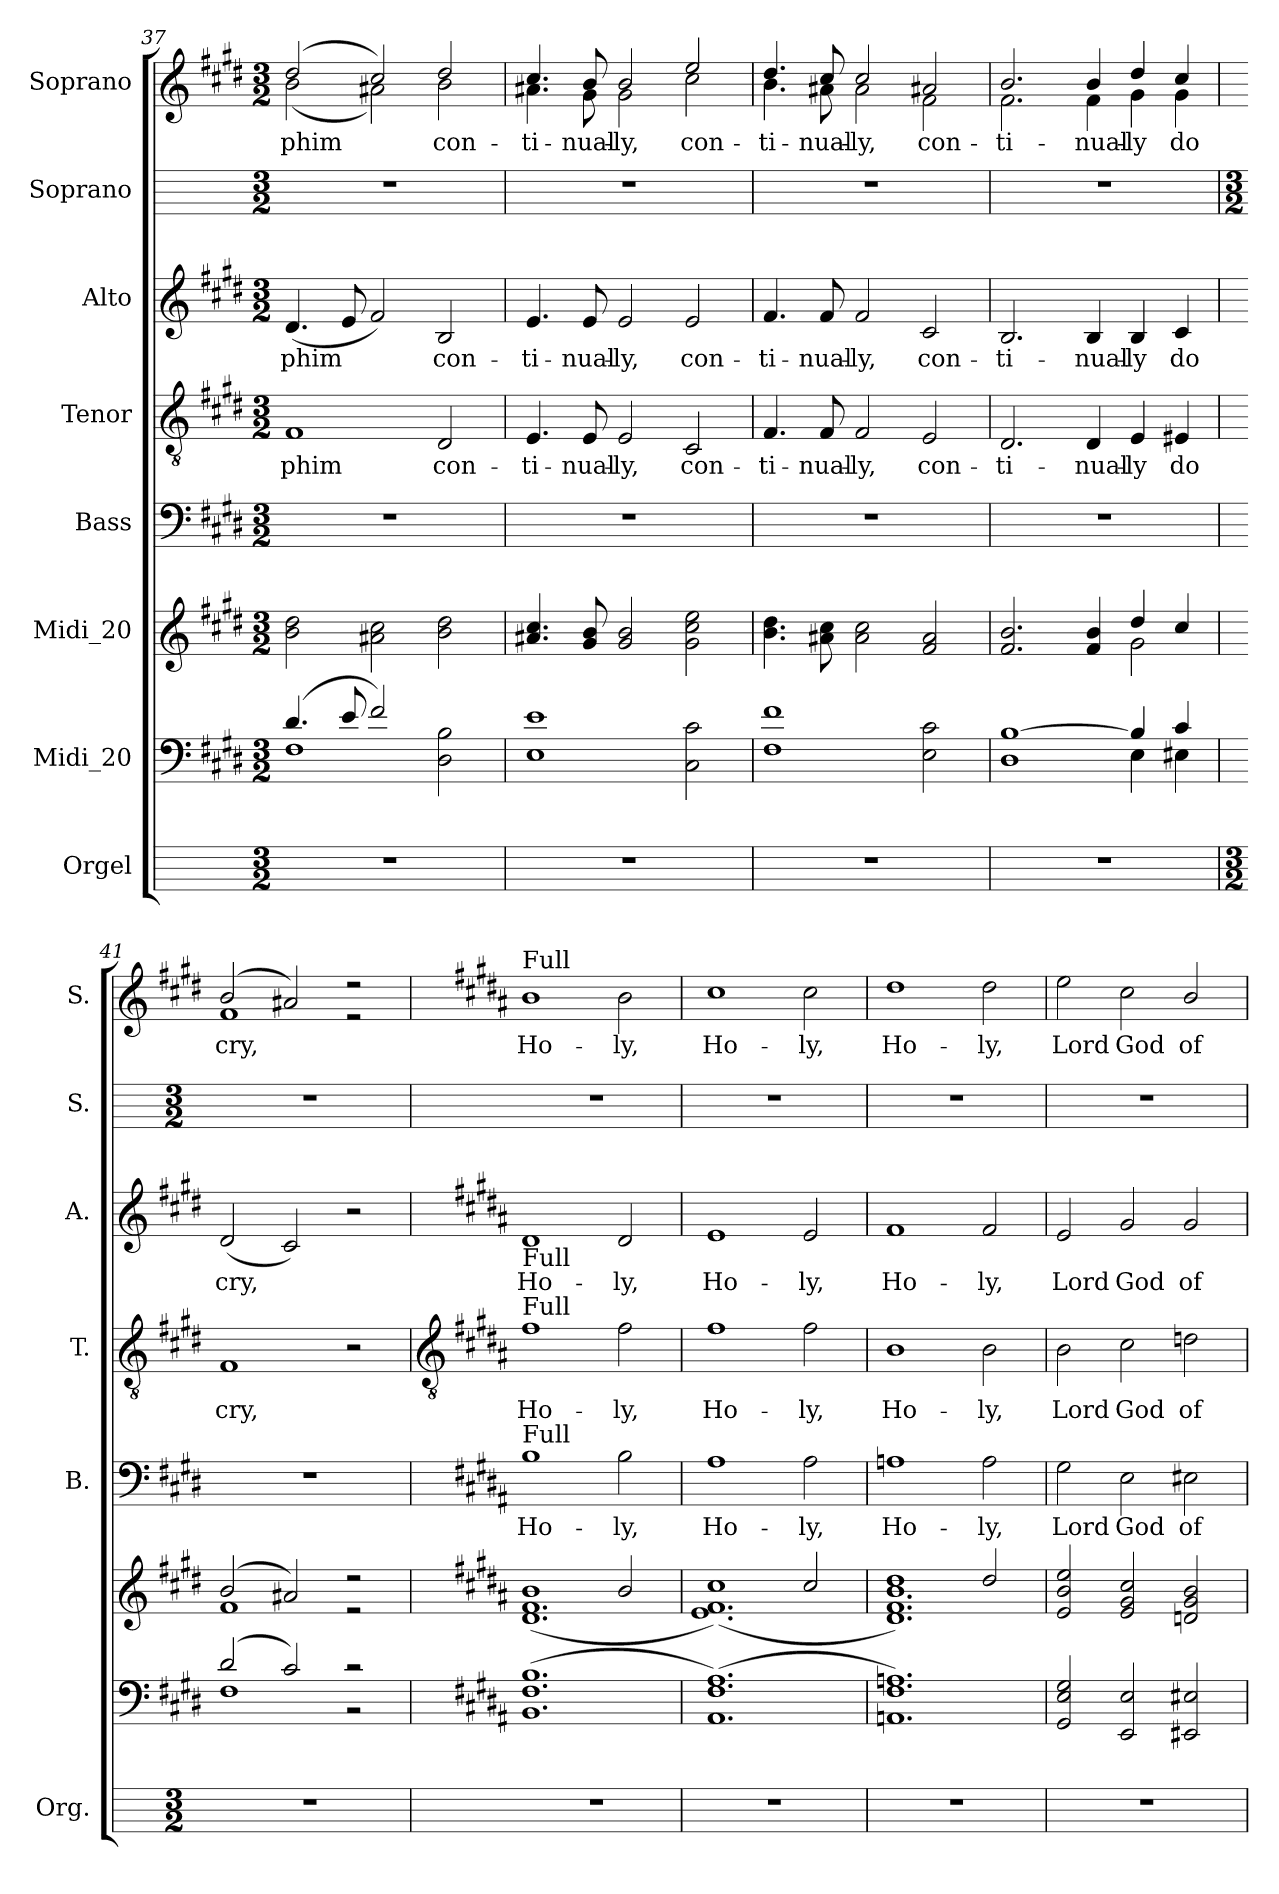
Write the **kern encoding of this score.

**kern	**kern	**kern	**kern	**text	**kern	**text	**kern	**text	**kern	**kern	**text
*part8	*part7	*part6	*part5	*part5	*part4	*part4	*part3	*part3	*part2	*part1	*part1
*staff8	*staff7	*staff6	*staff5	*staff5	*staff4	*staff4	*staff3	*staff3	*staff2	*staff1	*staff1
*I"Orgel	*I"Midi_20	*I"Midi_20	*I"Bass	*	*I"Tenor	*	*I"Alto	*	*I"Soprano	*I"Soprano	*
*I'Org.	*	*	*I'B.	*	*I'T.	*	*I'A.	*	*I'S.	*I'S.	*
*	*clefF4	*clefG2	*clefF4	*	*clefGv2	*	*clefG2	*	*	*clefG2	*
*	*k[f#c#g#d#]	*k[f#c#g#d#]	*k[f#c#g#d#]	*	*k[f#c#g#d#]	*	*k[f#c#g#d#]	*	*	*k[f#c#g#d#]	*
*	*E:	*E:	*E:	*	*E:	*	*E:	*	*	*E:	*
*M3/2	*M3/2	*M3/2	*M3/2	*	*M3/2	*	*M3/2	*	*M3/2	*M3/2	*
=37	=37	=37	=37	=37	=37	=37	=37	=37	=37	=37	=37
*	*^	*^	*	*	*	*	*	*	*	*	*
!	!	!	!	!	!LO:N:vis=1	!	!	!LO:LY:b	!	!LO:LY:b	!	!	!LO:LY:b
*	*	*	*	*	*	*	*	*	*	*	*	*^	*
1.r	(>4.d#/	1F#\	2b\ 2dd#\	1.ryy	1.r	.	1F#	-phim	(<4.d#	-phim	1.r	(>2dd#/	(<2b\	phim
.	8e/	.	.	.	.	.	.	.	8e	.	.	.	.	.
.	2f#/)	.	2a#X\ 2cc#\	.	.	.	.	.	2f#)	.	.	2cc#/)	2a#X\)	.
!	!	!	!	!	!	!	!	!LO:LY:b	!	!LO:LY:b	!	!	!	!LO:LY:b
.	2D#\ 2B\	2ryy	2b\ 2dd#\	.	.	.	2D#	con-	2B	con-	.	2dd#/	2b\	con-
=38	=38	=38	=38	=38	=38	=38	=38	=38	=38	=38	=38	=38	=38	=38
!	!	!	!	!	!LO:N:vis=1	!	!	!LO:LY:b	!	!LO:LY:b	!	!	!	!LO:LY:b
1.r	1E\ 1e\	1.ryy	4.a#X/ 4.cc#/	1.ryy	1.r	.	4.E	-ti-	4.e	-ti-	1.r	4.cc#/	4.a#X\	-ti-
!	!	!	!	!	!	!	!	!LO:LY:b	!	!LO:LY:b	!	!	!	!LO:LY:b
.	.	.	8g#/ 8b/	.	.	.	8E	-nual-	8e	-nual-	.	8b/	8g#\	-nual-
!	!	!	!	!	!	!	!	!LO:LY:b	!	!LO:LY:b	!	!	!	!LO:LY:b
.	.	.	2g#/ 2b/	.	.	.	2E	-ly,	2e	-ly,	.	2b/	2g#\	-ly,
!	!	!	!	!	!	!	!	!LO:LY:b	!	!LO:LY:b	!	!	!	!LO:LY:b
.	2C#\ 2c#\	.	2g#\ 2cc#\ 2ee\	.	.	.	2C#	con-	2e	con-	.	2ee/	2cc#\	con-
=39	=39	=39	=39	=39	=39	=39	=39	=39	=39	=39	=39	=39	=39	=39
!	!	!	!	!	!LO:N:vis=1	!	!	!LO:LY:b	!	!LO:LY:b	!	!	!	!LO:LY:b
1.r	1F#\ 1f#\	1.ryy	4.b\ 4.dd#\	1.ryy	1.r	.	4.F#	-ti-	4.f#	-ti-	1.r	4.dd#/	4.b\	-ti-
!	!	!	!	!	!	!	!	!LO:LY:b	!	!LO:LY:b	!	!	!	!LO:LY:b
.	.	.	8a#X\ 8cc#\	.	.	.	8F#	-nual-	8f#	-nual-	.	8cc#/	8a#X\	-nual-
!	!	!	!	!	!	!	!	!LO:LY:b	!	!LO:LY:b	!	!	!	!LO:LY:b
.	.	.	2a#\ 2cc#\	.	.	.	2F#	-ly,	2f#	-ly,	.	2cc#/	2a#\	-ly,
!	!	!	!	!	!	!	!	!LO:LY:b	!	!LO:LY:b	!	!	!	!LO:LY:b
.	2E\ 2c#\	.	2f#/ 2a#/	.	.	.	2E	con-	2c#	con-	.	2a#X/	2f#\	con-
=40	=40	=40	=40	=40	=40	=40	=40	=40	=40	=40	=40	=40	=40	=40
!	!	!	!	!	!LO:N:vis=1	!	!	!LO:LY:b	!	!LO:LY:b	!	!	!	!LO:LY:b
1.r	[1B/	1D#\	2.f#/ 2.b/	1ryy	1.r	.	2.D#	-ti-	2.B	-ti-	1.r	2.b/	2.f#\	-ti-
!	!	!	!	!	!	!	!	!LO:LY:b	!	!LO:LY:b	!	!	!	!LO:LY:b
.	.	.	4f#/ 4b/	.	.	.	4D#	-nual-	4B	-nual-	.	4b/	4f#\	-nual-
!	!	!	!	!	!	!	!	!LO:LY:b	!	!LO:LY:b	!	!	!	!LO:LY:b
.	4B/]	4E\	4dd#/	2g#\	.	.	4E	-ly	4B	-ly	.	4dd#/	4g#\	-ly
!	!	!	!	!	!	!	!	!LO:LY:b	!	!LO:LY:b	!	!	!	!LO:LY:b
.	4c#/	4E#X\	4cc#/	.	.	.	4E#X	do	4c#	do	.	4cc#/	4g#\	do
!!LO:LB:g=z	!!
=41	=41	=41	=41	=41	=41	=41	=41	=41	=41	=41	=41	=41	=41	=41
*M3/2	*	*	*	*	*	*	*	*	*	*	*M3/2	*	*	*
!	!	!	!	!	!LO:N:vis=1	!	!	!LO:LY:b	!	!LO:LY:b	!	!	!	!LO:LY:b
1.r	(>2d#/	1F#\	(>2b/	1f#\	1.r	.	1F#	cry,	(<2d#	cry,	1.r	(>2b/	1f#\	cry,
.	2c#/)	.	2a#X/)	.	.	.	.	.	2c#)	.	.	2a#X/)	.	.
.	2r	2r	2r	2r	.	.	2r	.	2r	.	.	2r	2r	.
!!LO:LB:g=z	!!
=42	=42	=42	=42	=42	=42	=42	=42	=42	=42	=42	=42	=42	=42	=42
*	*	*	*	*	*	*	*clefGv2	*	*	*	*	*	*	*
*	*k[f#c#g#d#a#]	*	*k[f#c#g#d#a#]	*	*k[f#c#g#d#a#]	*	*k[f#c#g#d#a#]	*	*k[f#c#g#d#a#]	*	*	*k[f#c#g#d#a#]	*	*
*	*B:	*	*B:	*	*B:	*	*B:	*	*B:	*	*	*B:	*	*
!	!	!	!	!	!	!	!	!	!	!	!	!LO:TX:a:t=Full	!	!
!	!	!	!	!	!	!	!	!	!LO:TX:b:t=Full	!	!	!	!	!
!	!	!	!	!	!	!	!LO:TX:a:t=Full	!	!	!	!	!	!	!
!	!	!	!	!	!LO:TX:a:t=Full	!	!	!	!	!	!	!	!	!
!	!	!	!	!	!	!LO:LY:b	!	!LO:LY:b	!	!LO:LY:b	!	!	!	!LO:LY:b
1.r	(<1.BB/ 1.F#/ 1.B/	1.ryy	1b/	(<1.d#\ 1.f#\	1B	Ho-	1f#	Ho-	1d#	Ho-	1.r	1b/	1.ryy	Ho-
!	!	!	!	!	!	!LO:LY:b	!	!LO:LY:b	!	!LO:LY:b	!	!	!	!LO:LY:b
.	.	.	2b/	.	2B	-ly,	2f#	-ly,	2d#	-ly,	.	2b\	.	-ly,
=43	=43	=43	=43	=43	=43	=43	=43	=43	=43	=43	=43	=43	=43	=43
!	!	!	!	!	!	!LO:LY:b	!	!LO:LY:b	!	!LO:LY:b	!	!	!	!LO:LY:b
1.r	(<1.AA#/ 1.F#/ 1.A#/)	1.ryy	1cc#/	(<1.e\ 1.f#\)	1A#	Ho-	1f#	Ho-	1e	Ho-	1.r	1cc#/	1.ryy	Ho-
!	!	!	!	!	!	!LO:LY:b	!	!LO:LY:b	!	!LO:LY:b	!	!	!	!LO:LY:b
.	.	.	2cc#/	.	2A#	-ly,	2f#	-ly,	2e	-ly,	.	2cc#\	.	-ly,
=44	=44	=44	=44	=44	=44	=44	=44	=44	=44	=44	=44	=44	=44	=44
!	!	!	!	!	!	!LO:LY:b	!	!LO:LY:b	!	!LO:LY:b	!	!	!	!LO:LY:b
1.r	1.AAn/ 1.F#/ 1.An/)	1.ryy	1dd#/	1.d#\ 1.f#\ 1.b\)	1An	Ho-	1B	Ho-	1f#	Ho-	1.r	1dd#\	1.ryy	Ho-
!	!	!	!	!	!	!LO:LY:b	!	!LO:LY:b	!	!LO:LY:b	!	!	!	!LO:LY:b
.	.	.	2dd#/	.	2A	-ly,	2B	-ly,	2f#	-ly,	.	2dd#\	.	-ly,
=45	=45	=45	=45	=45	=45	=45	=45	=45	=45	=45	=45	=45	=45	=45
!	!	!	!	!	!	!LO:LY:b	!	!LO:LY:b	!	!LO:LY:b	!	!	!	!LO:LY:b
1.r	2GG#/ 2E/ 2G#/	1.ryy	2e/ 2b/ 2ee/	1.ryy	2G#	Lord	2B	Lord	2e	Lord	1.r	2ee\	1.ryy	Lord
!	!	!	!	!	!	!LO:LY:b	!	!LO:LY:b	!	!LO:LY:b	!	!	!	!LO:LY:b
.	2EE/ 2E/	.	2e/ 2g#/ 2cc#/	.	2E	God	2c#	God	2g#	God	.	2cc#\	.	God
!	!	!	!	!	!	!LO:LY:b	!	!LO:LY:b	!	!LO:LY:b	!	!	!	!LO:LY:b
.	2EE#X/ 2E#X/	.	2dn/ 2g#/ 2b/	.	2E#X	of	2dn	of	2g#	of	.	2b/	.	of
*	*v	*v	*	*	*	*	*	*	*	*	*	*v	*v	*
*	*	*v	*v	*	*	*	*	*	*	*	*	*
=	=	=	=	=	=	=	=	=	=	=	=
*-	*-	*-	*-	*-	*-	*-	*-	*-	*-	*-	*-
